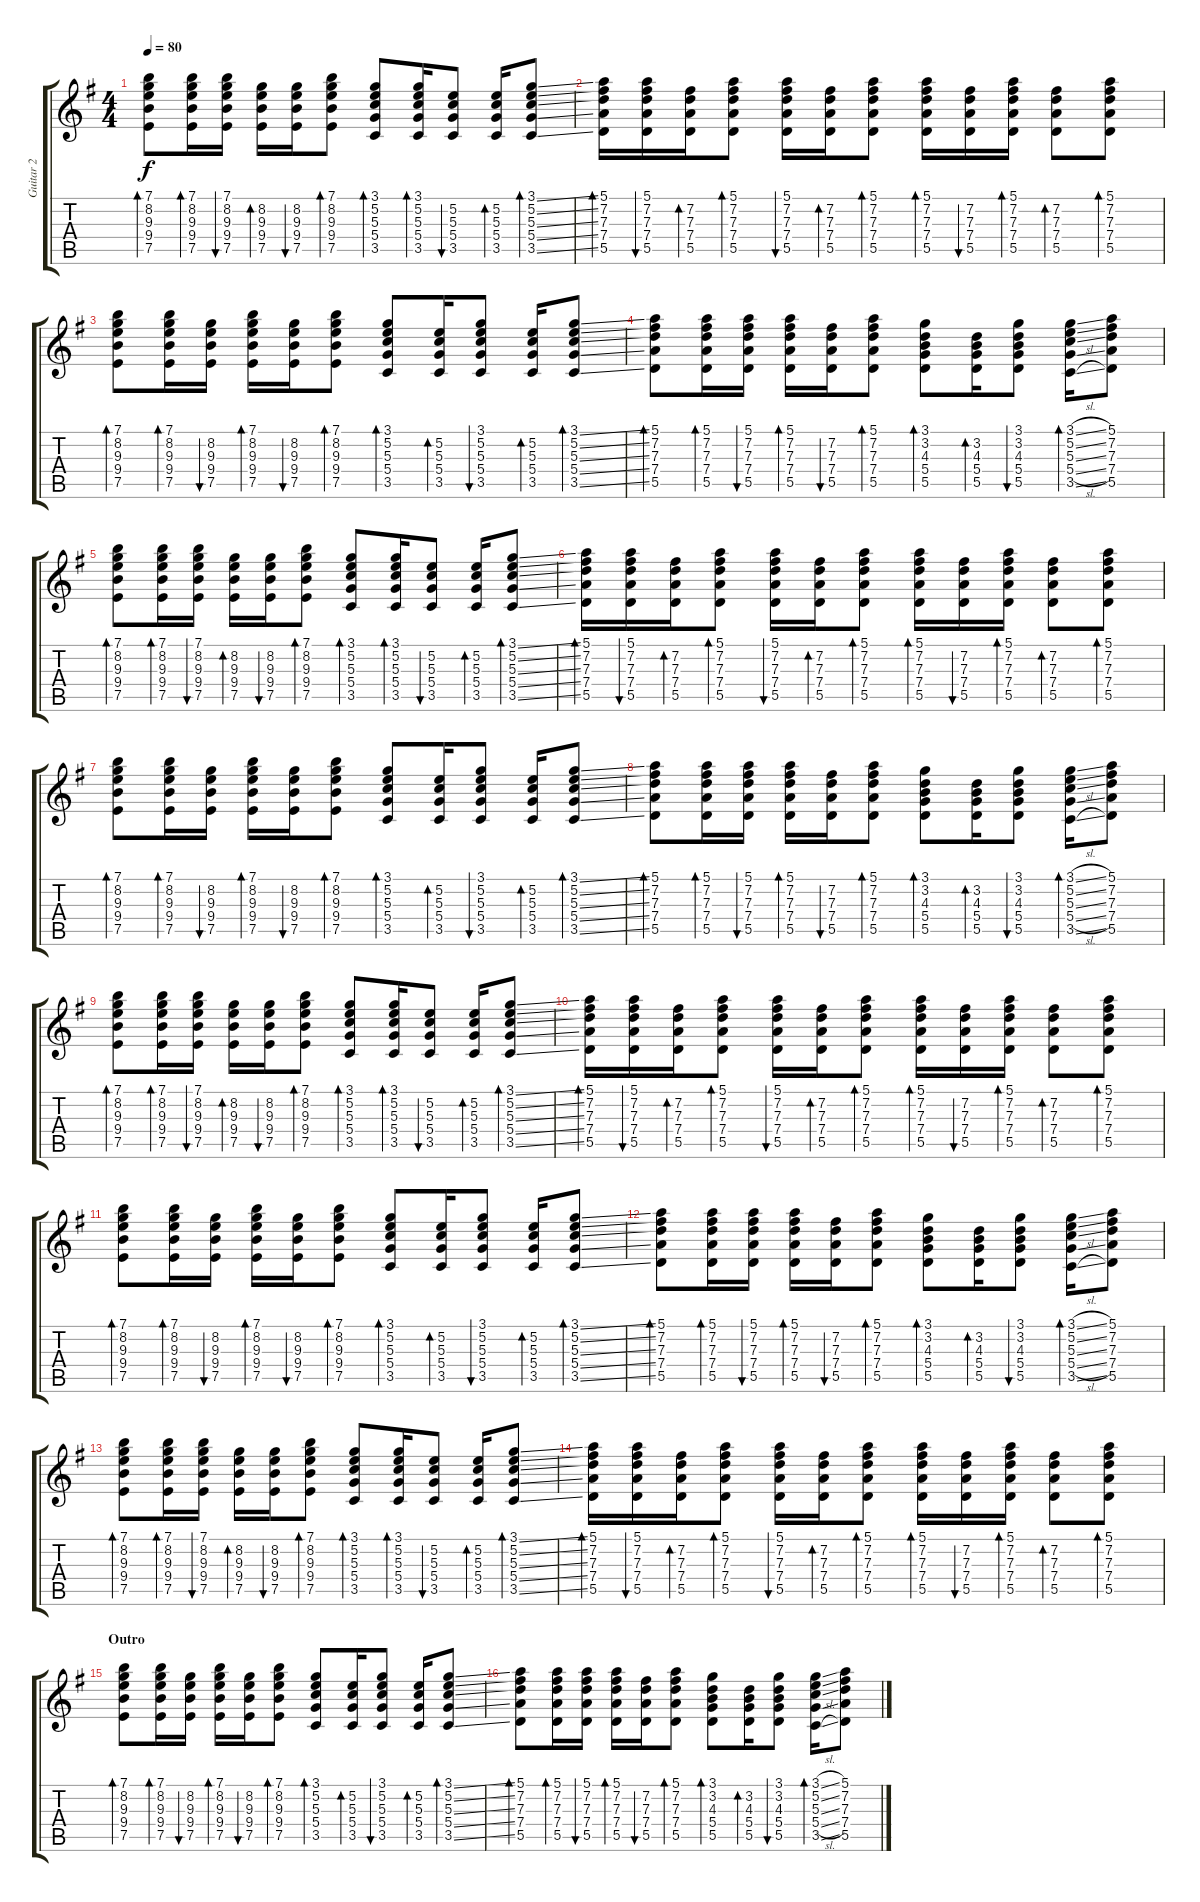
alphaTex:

\track ("Guitar 2" "Guitar 2") {instrument acousticguitarsteel}
\staff {score tabs}
\tuning (E4 B3 G3 D3 A2 E2) {hide}
\ts (4 4)
\tempo 80
\clef g2
\ks g
(7.1 8.2 9.3 9.4 7.5).8{bd 60 dy f} (7.1 8.2 9.3 9.4 7.5).16{bd 60} (7.1 8.2 9.3 9.4 7.5).16{bu 60} (8.2 9.3 9.4 7.5).16{bd 60} (8.2 9.3 9.4 7.5).16{bu 60} (7.1 8.2 9.3 9.4 7.5).8{bd 60} (3.1 5.2 5.3 5.4 3.5).8{bd 60} (3.1 5.2 5.3 5.4 3.5).16{bd 60} (5.2 5.3 5.4 3.5).8{bu 60} (5.2 5.3 5.4 3.5).16{bd 60} (3.1{ss} 5.2{ss} 5.3{ss} 5.4{ss} 3.5{ss}).8{bd 60} |
(5.1 7.2 7.3 7.4 5.5).16{bd 60} (5.1 7.2 7.3 7.4 5.5).16{bu 60} (7.2 7.3 7.4 5.5).16{bd 60} (5.1 7.2 7.3 7.4 5.5).8{bd 60} (5.1 7.2 7.3 7.4 5.5).16{bu 60} (7.2 7.3 7.4 5.5).16{bd 60} (5.1 7.2 7.3 7.4 5.5).8{bd 60} (5.1 7.2 7.3 7.4 5.5).16{bd 60} (7.2 7.3 7.4 5.5).16{bu 60} (5.1 7.2 7.3 7.4 5.5).16{bd 60} (7.2 7.3 7.4 5.5).8{bd 60} (5.1 7.2 7.3 7.4 5.5).8{bd 60} |
(7.1 8.2 9.3 9.4 7.5).8{bd 60} (7.1 8.2 9.3 9.4 7.5).16{bd 60} (8.2 9.3 9.4 7.5).16{bu 60} (7.1 8.2 9.3 9.4 7.5).16{bd 60} (8.2 9.3 9.4 7.5).16{bu 60} (7.1 8.2 9.3 9.4 7.5).8{bd 60} (3.1 5.2 5.3 5.4 3.5).8{bd 60} (5.2 5.3 5.4 3.5).16{bd 60} (3.1 5.2 5.3 5.4 3.5).8{bu 60} (5.2 5.3 5.4 3.5).16{bd 60} (3.1{ss} 5.2{ss} 5.3{ss} 5.4{ss} 3.5{ss}).8{bd 60} |
(5.1 7.2 7.3 7.4 5.5).8{bd 60} (5.1 7.2 7.3 7.4 5.5).16{bd 60} (5.1 7.2 7.3 7.4 5.5).16{bu 60} (5.1 7.2 7.3 7.4 5.5).16{bd 60} (7.2 7.3 7.4 5.5).16{bu 60} (5.1 7.2 7.3 7.4 5.5).8{bd 60} (3.1 3.2 4.3 5.4 5.5).8{bd 60} (3.2 4.3 5.4 5.5).16{bd 60} (3.1 3.2 4.3 5.4 5.5).8{bu 60} (3.1{sl} 5.2{sl} 5.3{sl} 5.4{sl} 3.5{sl}).16{bd 60} (5.1 7.2 7.3 7.4 5.5).8 |
(7.1 8.2 9.3 9.4 7.5).8{bd 60} (7.1 8.2 9.3 9.4 7.5).16{bd 60} (7.1 8.2 9.3 9.4 7.5).16{bu 60} (8.2 9.3 9.4 7.5).16{bd 60} (8.2 9.3 9.4 7.5).16{bu 60} (7.1 8.2 9.3 9.4 7.5).8{bd 60} (3.1 5.2 5.3 5.4 3.5).8{bd 60} (3.1 5.2 5.3 5.4 3.5).16{bd 60} (5.2 5.3 5.4 3.5).8{bu 60} (5.2 5.3 5.4 3.5).16{bd 60} (3.1{ss} 5.2{ss} 5.3{ss} 5.4{ss} 3.5{ss}).8{bd 60} |
(5.1 7.2 7.3 7.4 5.5).16{bd 60} (5.1 7.2 7.3 7.4 5.5).16{bu 60} (7.2 7.3 7.4 5.5).16{bd 60} (5.1 7.2 7.3 7.4 5.5).8{bd 60} (5.1 7.2 7.3 7.4 5.5).16{bu 60} (7.2 7.3 7.4 5.5).16{bd 60} (5.1 7.2 7.3 7.4 5.5).8{bd 60} (5.1 7.2 7.3 7.4 5.5).16{bd 60} (7.2 7.3 7.4 5.5).16{bu 60} (5.1 7.2 7.3 7.4 5.5).16{bd 60} (7.2 7.3 7.4 5.5).8{bd 60} (5.1 7.2 7.3 7.4 5.5).8{bd 60} |
(7.1 8.2 9.3 9.4 7.5).8{bd 60} (7.1 8.2 9.3 9.4 7.5).16{bd 60} (8.2 9.3 9.4 7.5).16{bu 60} (7.1 8.2 9.3 9.4 7.5).16{bd 60} (8.2 9.3 9.4 7.5).16{bu 60} (7.1 8.2 9.3 9.4 7.5).8{bd 60} (3.1 5.2 5.3 5.4 3.5).8{bd 60} (5.2 5.3 5.4 3.5).16{bd 60} (3.1 5.2 5.3 5.4 3.5).8{bu 60} (5.2 5.3 5.4 3.5).16{bd 60} (3.1{ss} 5.2{ss} 5.3{ss} 5.4{ss} 3.5{ss}).8{bd 60} |
(5.1 7.2 7.3 7.4 5.5).8{bd 60} (5.1 7.2 7.3 7.4 5.5).16{bd 60} (5.1 7.2 7.3 7.4 5.5).16{bu 60} (5.1 7.2 7.3 7.4 5.5).16{bd 60} (7.2 7.3 7.4 5.5).16{bu 60} (5.1 7.2 7.3 7.4 5.5).8{bd 60} (3.1 3.2 4.3 5.4 5.5).8{bd 60} (3.2 4.3 5.4 5.5).16{bd 60} (3.1 3.2 4.3 5.4 5.5).8{bu 60} (3.1{sl} 5.2{sl} 5.3{sl} 5.4{sl} 3.5{sl}).16{bd 60} (5.1 7.2 7.3 7.4 5.5).8 |
(7.1 8.2 9.3 9.4 7.5).8{bd 60} (7.1 8.2 9.3 9.4 7.5).16{bd 60} (7.1 8.2 9.3 9.4 7.5).16{bu 60} (8.2 9.3 9.4 7.5).16{bd 60} (8.2 9.3 9.4 7.5).16{bu 60} (7.1 8.2 9.3 9.4 7.5).8{bd 60} (3.1 5.2 5.3 5.4 3.5).8{bd 60} (3.1 5.2 5.3 5.4 3.5).16{bd 60} (5.2 5.3 5.4 3.5).8{bu 60} (5.2 5.3 5.4 3.5).16{bd 60} (3.1{ss} 5.2{ss} 5.3{ss} 5.4{ss} 3.5{ss}).8{bd 60} |
(5.1 7.2 7.3 7.4 5.5).16{bd 60} (5.1 7.2 7.3 7.4 5.5).16{bu 60} (7.2 7.3 7.4 5.5).16{bd 60} (5.1 7.2 7.3 7.4 5.5).8{bd 60} (5.1 7.2 7.3 7.4 5.5).16{bu 60} (7.2 7.3 7.4 5.5).16{bd 60} (5.1 7.2 7.3 7.4 5.5).8{bd 60} (5.1 7.2 7.3 7.4 5.5).16{bd 60} (7.2 7.3 7.4 5.5).16{bu 60} (5.1 7.2 7.3 7.4 5.5).16{bd 60} (7.2 7.3 7.4 5.5).8{bd 60} (5.1 7.2 7.3 7.4 5.5).8{bd 60} |
(7.1 8.2 9.3 9.4 7.5).8{bd 60} (7.1 8.2 9.3 9.4 7.5).16{bd 60} (8.2 9.3 9.4 7.5).16{bu 60} (7.1 8.2 9.3 9.4 7.5).16{bd 60} (8.2 9.3 9.4 7.5).16{bu 60} (7.1 8.2 9.3 9.4 7.5).8{bd 60} (3.1 5.2 5.3 5.4 3.5).8{bd 60} (5.2 5.3 5.4 3.5).16{bd 60} (3.1 5.2 5.3 5.4 3.5).8{bu 60} (5.2 5.3 5.4 3.5).16{bd 60} (3.1{ss} 5.2{ss} 5.3{ss} 5.4{ss} 3.5{ss}).8{bd 60} |
(5.1 7.2 7.3 7.4 5.5).8{bd 60} (5.1 7.2 7.3 7.4 5.5).16{bd 60} (5.1 7.2 7.3 7.4 5.5).16{bu 60} (5.1 7.2 7.3 7.4 5.5).16{bd 60} (7.2 7.3 7.4 5.5).16{bu 60} (5.1 7.2 7.3 7.4 5.5).8{bd 60} (3.1 3.2 4.3 5.4 5.5).8{bd 60} (3.2 4.3 5.4 5.5).16{bd 60} (3.1 3.2 4.3 5.4 5.5).8{bu 60} (3.1{sl} 5.2{sl} 5.3{sl} 5.4{sl} 3.5{sl}).16{bd 60} (5.1 7.2 7.3 7.4 5.5).8 |
(7.1 8.2 9.3 9.4 7.5).8{bd 60} (7.1 8.2 9.3 9.4 7.5).16{bd 60} (7.1 8.2 9.3 9.4 7.5).16{bu 60} (8.2 9.3 9.4 7.5).16{bd 60} (8.2 9.3 9.4 7.5).16{bu 60} (7.1 8.2 9.3 9.4 7.5).8{bd 60} (3.1 5.2 5.3 5.4 3.5).8{bd 60} (3.1 5.2 5.3 5.4 3.5).16{bd 60} (5.2 5.3 5.4 3.5).8{bu 60} (5.2 5.3 5.4 3.5).16{bd 60} (3.1{ss} 5.2{ss} 5.3{ss} 5.4{ss} 3.5{ss}).8{bd 60} |
(5.1 7.2 7.3 7.4 5.5).16{bd 60} (5.1 7.2 7.3 7.4 5.5).16{bu 60} (7.2 7.3 7.4 5.5).16{bd 60} (5.1 7.2 7.3 7.4 5.5).8{bd 60} (5.1 7.2 7.3 7.4 5.5).16{bu 60} (7.2 7.3 7.4 5.5).16{bd 60} (5.1 7.2 7.3 7.4 5.5).8{bd 60} (5.1 7.2 7.3 7.4 5.5).16{bd 60} (7.2 7.3 7.4 5.5).16{bu 60} (5.1 7.2 7.3 7.4 5.5).16{bd 60} (7.2 7.3 7.4 5.5).8{bd 60} (5.1 7.2 7.3 7.4 5.5).8{bd 60} |
\section ("" "Outro")
(7.1 8.2 9.3 9.4 7.5).8{bd 60} (7.1 8.2 9.3 9.4 7.5).16{bd 60} (8.2 9.3 9.4 7.5).16{bu 60} (7.1 8.2 9.3 9.4 7.5).16{bd 60} (8.2 9.3 9.4 7.5).16{bu 60} (7.1 8.2 9.3 9.4 7.5).8{bd 60} (3.1 5.2 5.3 5.4 3.5).8{bd 60} (5.2 5.3 5.4 3.5).16{bd 60} (3.1 5.2 5.3 5.4 3.5).8{bu 60} (5.2 5.3 5.4 3.5).16{bd 60} (3.1{ss} 5.2{ss} 5.3{ss} 5.4{ss} 3.5{ss}).8{bd 60} |
(5.1 7.2 7.3 7.4 5.5).8{bd 60} (5.1 7.2 7.3 7.4 5.5).16{bd 60} (5.1 7.2 7.3 7.4 5.5).16{bu 60} (5.1 7.2 7.3 7.4 5.5).16{bd 60} (7.2 7.3 7.4 5.5).16{bu 60} (5.1 7.2 7.3 7.4 5.5).8{bd 60} (3.1 3.2 4.3 5.4 5.5).8{bd 60} (3.2 4.3 5.4 5.5).16{bd 60} (3.1 3.2 4.3 5.4 5.5).8{bu 60} (3.1{sl} 5.2{sl} 5.3{sl} 5.4{sl} 3.5{sl}).16{bd 60} (5.1 7.2 7.3 7.4 5.5).8
